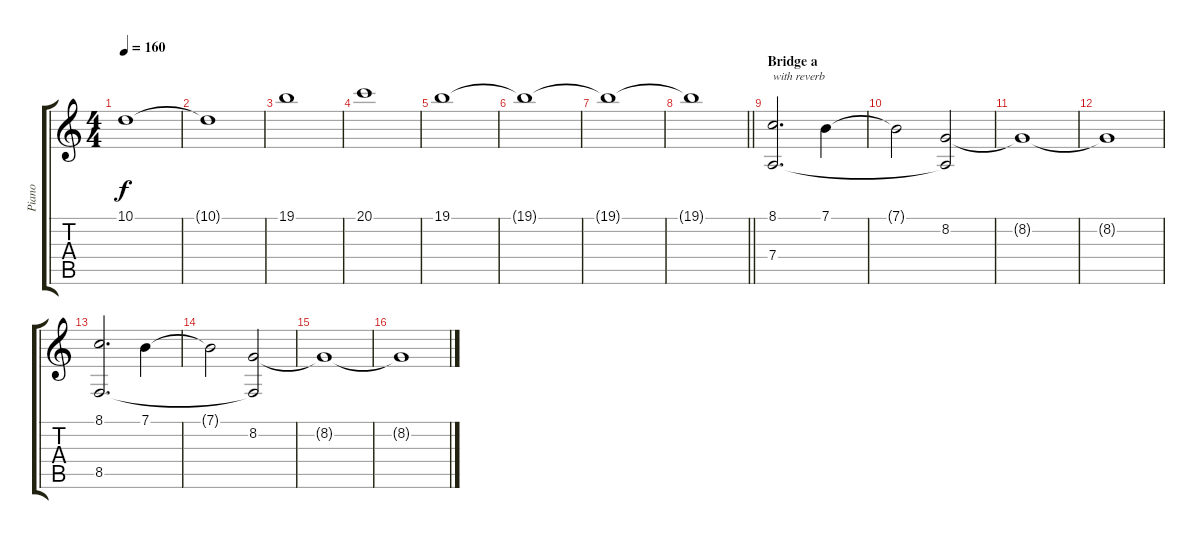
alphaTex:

\track ("Piano" "Piano") {instrument honkytonkpiano}
\staff {score tabs}
\tuning (E4 B3 G3 D3 A2 E2) {hide}
\ts (4 4)
\tempo 160
\clef g2
\ks c
10.1.1{dy f} |
10.1{t}.1 |
19.1.1 |
20.1.1 |
19.1.1 |
19.1{t}.1 |
19.1{t}.1 |
\barLineRight lightlight
19.1{t}.1 |
\section ("" "Bridge a")
(8.1 7.4).2{d txt "with reverb" instrument honkytonkpiano} 7.1.4 |
7.1{t}.2 (8.2 7.4{t}).2 |
8.2{t}.1 |
8.2{t}.1 |
(8.1 8.5).2{d} 7.1.4 |
7.1{t}.2 (8.2 8.5{t}).2 |
8.2{t}.1 |
8.2{t}.1
